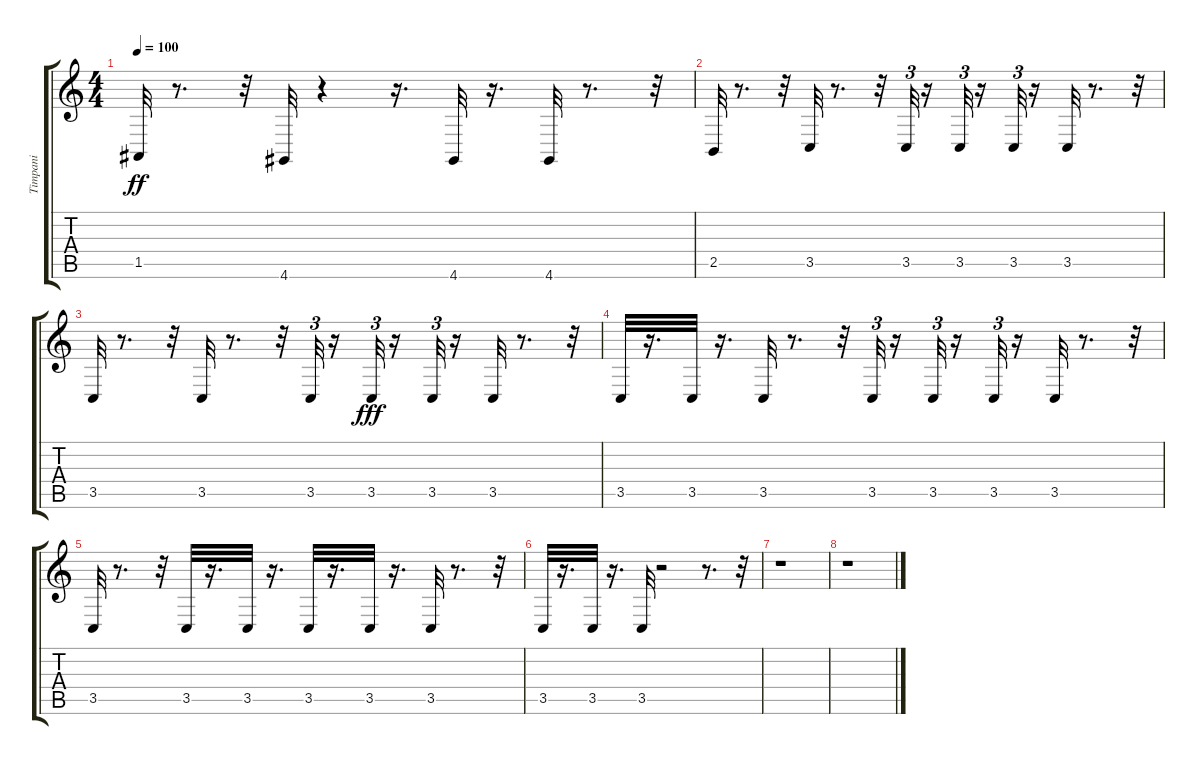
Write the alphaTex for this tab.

\track ("Timpani" "Timpani") {instrument timpani}
\staff {score tabs}
\tuning (E4 B3 G3 D3 A2 E2) {hide}
\ts (4 4)
\tempo 100
\clef g2
\ks c
1.5.32{dy ff} r.8{d} r.32 4.6.32 r.4 r.16{d} 4.6.32 r.16{d} 4.6.32 r.8{d} r.32 |
2.5.32 r.8{d} r.32 3.5.32 r.8{d} r.32 3.5.32{tu (3 2)} r.16 3.5.32{tu (3 2)} r.16 3.5.32{tu (3 2)} r.16 3.5.32 r.8{d} r.32 |
3.5.32 r.8{d} r.32 3.5.32 r.8{d} r.32 3.5.32{tu (3 2)} r.16 3.5.32{tu (3 2) dy fff} r.16 3.5.32{tu (3 2)} r.16 3.5.32 r.8{d} r.32 |
3.5.32 r.16{d} 3.5.32 r.16{d} 3.5.32 r.8{d} r.32 3.5.32{tu (3 2)} r.16 3.5.32{tu (3 2)} r.16 3.5.32{tu (3 2)} r.16 3.5.32 r.8{d} r.32 |
3.5.32 r.8{d} r.32 3.5.32 r.16{d} 3.5.32 r.16{d} 3.5.32 r.16{d} 3.5.32 r.16{d} 3.5.32 r.8{d} r.32 |
3.5.32 r.16{d} 3.5.32 r.16{d} 3.5.32 r.2 r.8{d} r.32 |
r.1 |
r.1
